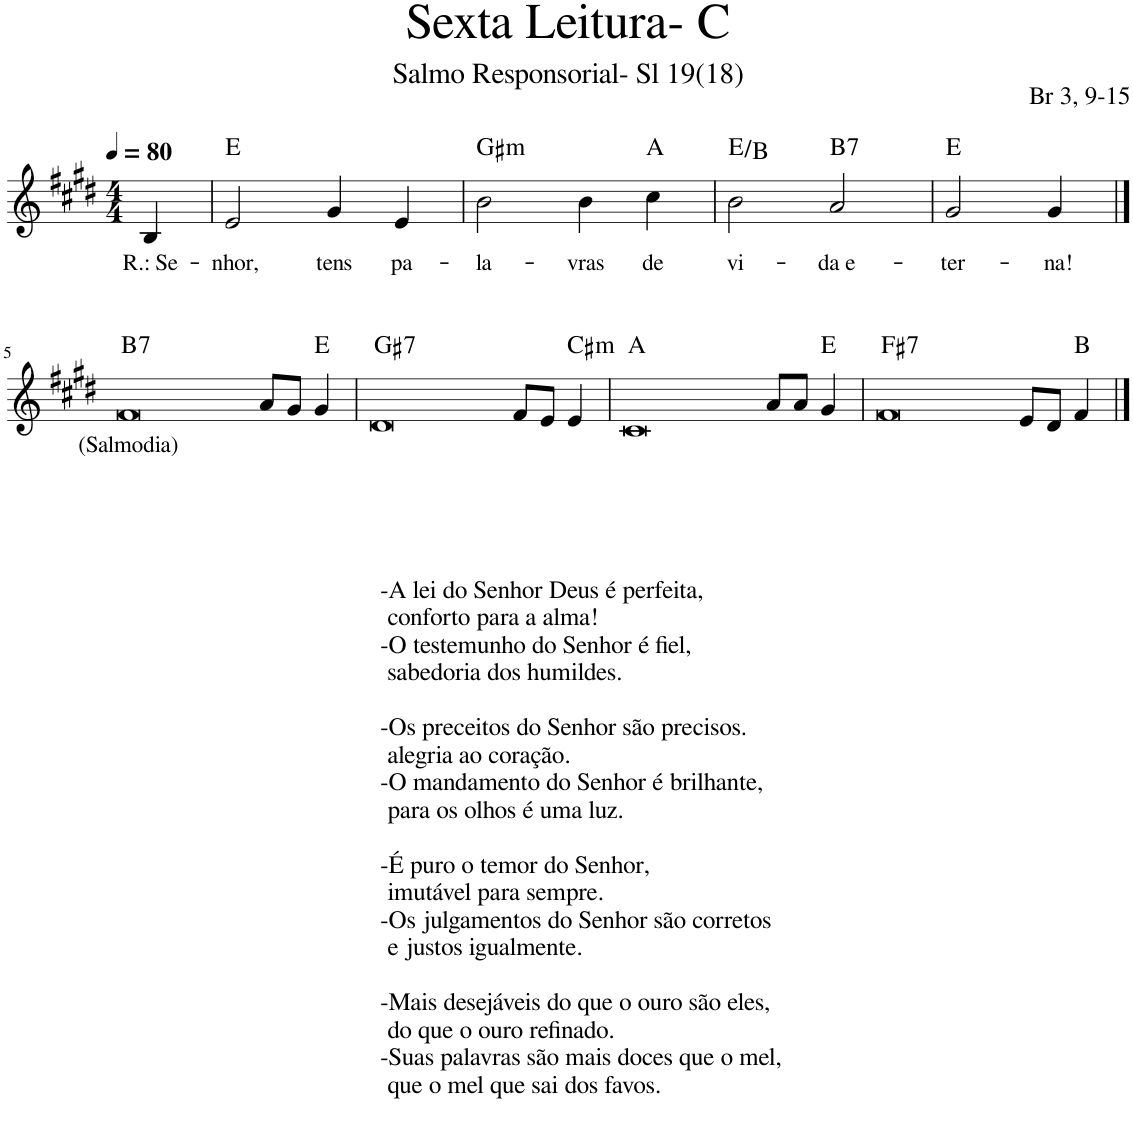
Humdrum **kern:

**kern	**text	**harte
*part1	*part1	*part1
*staff1	*staff1	*
*I"Voz	*	*
*I'Vo.	*	*
*clefG2	*	*
*k[f#c#g#d#]	*	*
*M4/4	*	*
*MM80	*	*
=	=	=
!	!LO:LY:b	!
4B/	R.: Se-	.
=1	=1	=1
!	!LO:LY:b	!
2e/	-nhor,	E:maj
!	!LO:LY:b	!
4g#/	tens	.
!	!LO:LY:b	!
4e/	pa-	.
=2	=2	=2
!	!LO:LY:b	!LO:H:kt=m
2b\	-la-	G#:min
!	!LO:LY:b	!
4b\	-vras	.
!	!LO:LY:b	!
4cc#\	de	A:maj
=3	=3	=3
!	!LO:LY:b	!
2b\	vi-	E:maj/5
!	!LO:LY:b	!LO:H:kt=7
2a/	-da e-	B:7
=4	=4	=4
!	!LO:LY:b	!
2g#/	-ter-	E:maj
!	!LO:LY:b	!
4g#/	-na!	.
!!LO:LB:g=z
==5	==5	==5
!LO:TX:b:t=-A lei do Senhor Deus é perfeita,	!	!
!LO:TX:b:t=conforto para a alma!	!	!
!LO:TX:b:t=-O testemunho do Senhor é fiel,	!	!
!LO:TX:b:t=sabedoria dos humildes.	!	!
!LO:TX:b:t=-Os preceitos do Senhor são precisos.	!	!
!LO:TX:b:t=alegria ao coração.	!	!
!LO:TX:b:t=-O mandamento do Senhor é brilhante,	!	!
!LO:TX:b:t=para os olhos é uma luz.	!	!
!LO:TX:b:t=-É puro o temor do Senhor,	!	!
!LO:TX:b:t=imutável para sempre.	!	!
!LO:TX:b:t=-Os julgamentos do Senhor são corretos	!	!
!LO:TX:b:t=e justos igualmente.	!	!
!LO:TX:b:t=-Mais desejáveis do que o ouro são eles,	!	!
!LO:TX:b:t=do que o ouro refinado.	!	!
!LO:TX:b:t=-Suas palavras são mais doces que o mel,	!	!
!LO:TX:b:t=que o mel que sai dos favos.	!	!
!	!LO:LY:b	!LO:H:kt=7
[1f#	(Salmodia)	B:7
1ryy	.	.
8a/L	.	.
8g#/J	.	.
4g#/	.	E:maj
=6	=6	=6
!	!	!LO:H:kt=7
[1d#	.	G#:7
1f#]	.	.
8f#/L	.	.
8e/J	.	.
!	!	!LO:H:kt=m
4e/	.	C#:min
=7	=7	=7
[1c#	.	A:maj
1d#]	.	.
8a/L	.	.
8a/J	.	.
4g#/	.	E:maj
=8	=8	=8
!	!	!LO:H:kt=7
[1f#	.	F#:7
1c#]	.	.
8e/L	.	.
8d#/J	.	.
4f#/	.	B:maj
==9	==9	==9
1f#]	.	.
=	=	=
*-	*-	*-
